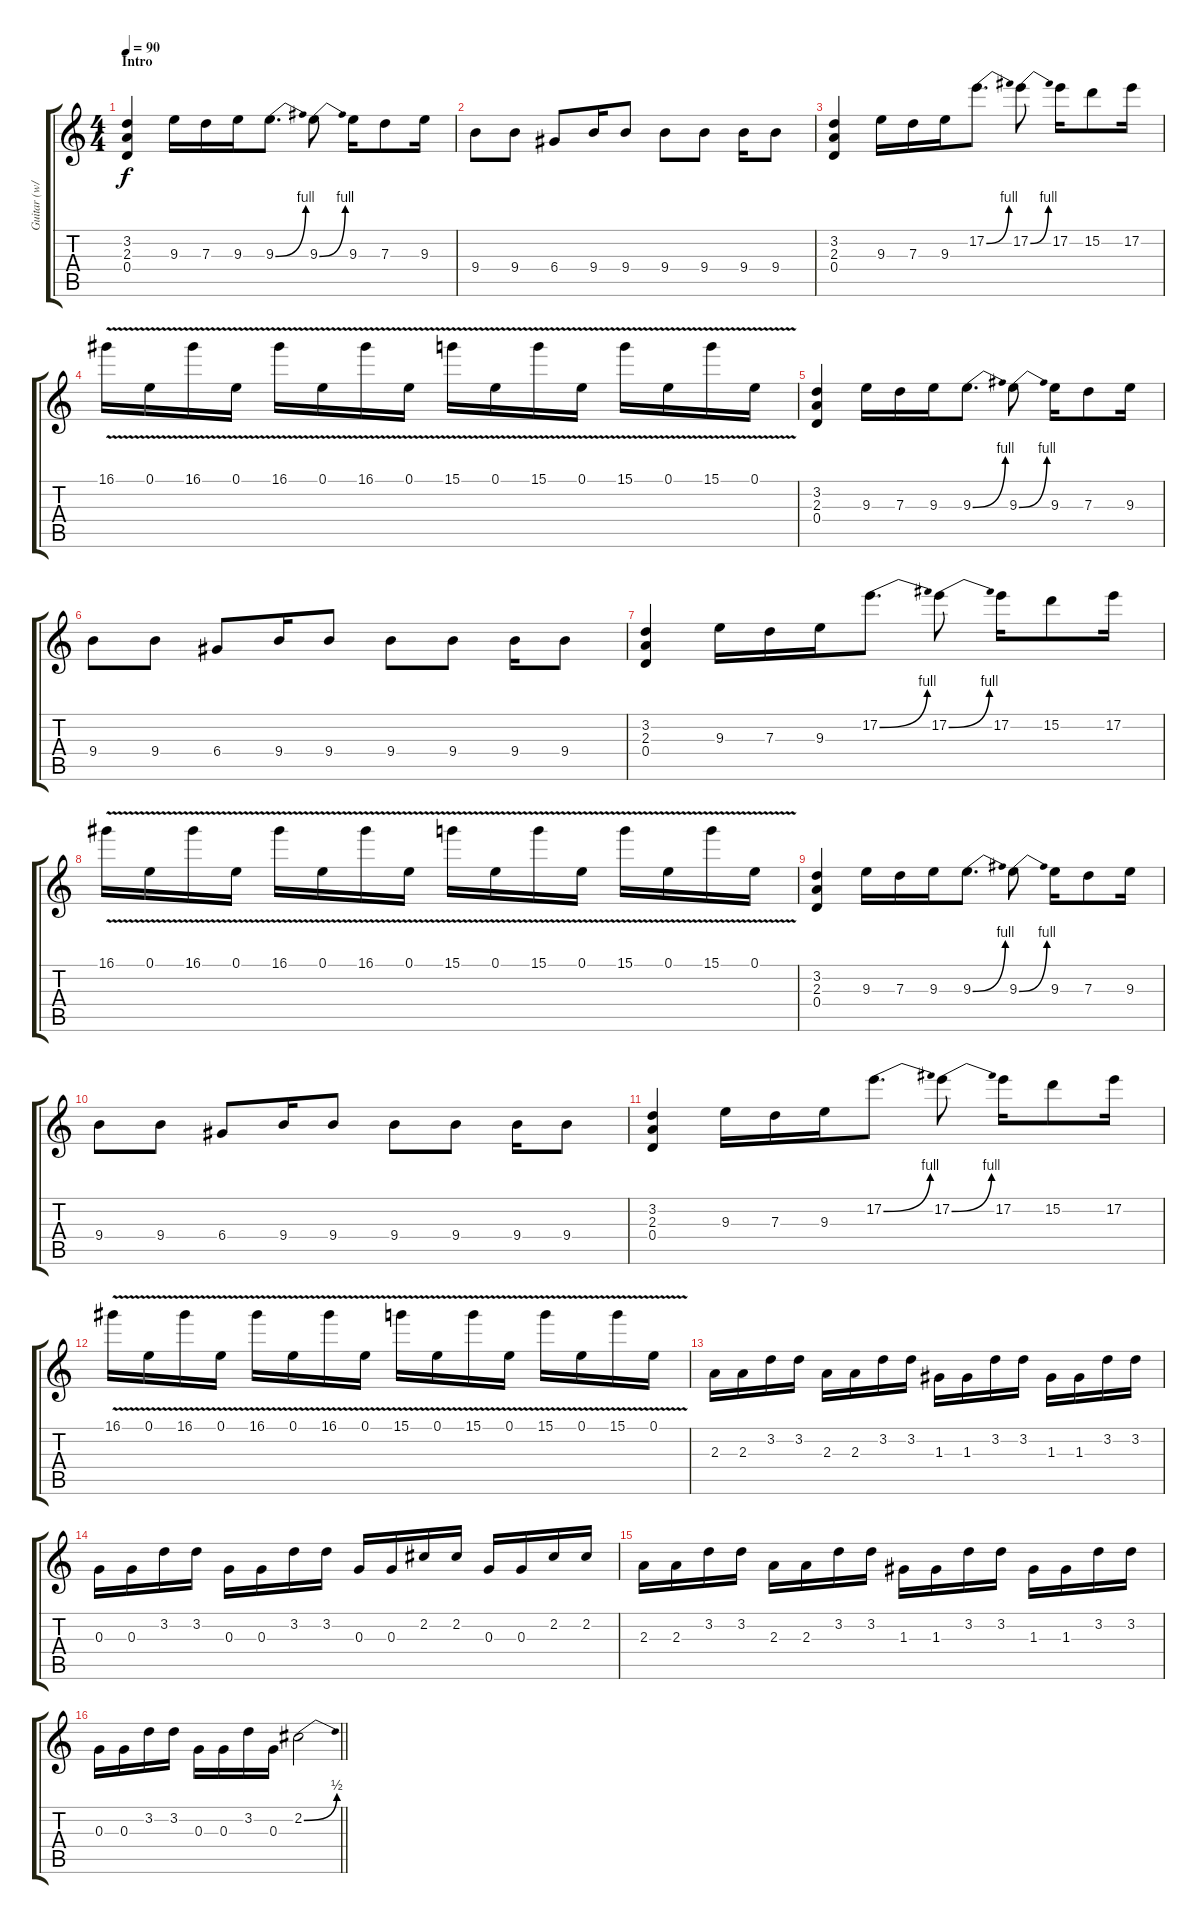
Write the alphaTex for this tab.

\track ("Guitar (w/overdrive)" "Guitar (w/") {instrument overdrivenguitar}
\staff {score tabs}
\tuning (E4 B3 G3 D3 A2 E2) {hide}
\ts (4 4)
\section ("" "Intro")
\tempo 90
\clef g2
\ks c
(3.2 2.3 0.4).4{dy f instrument overdrivenguitar} 9.3.16 7.3.16 9.3.16 9.3{be (bend 0 0 60 4)}.8{d} 9.3{be (bend 0 0 60 4)}.8 9.3.16 7.3.8 9.3.16 |
9.4.8 9.4.8 6.4.8 9.4.16 9.4.8 9.4.8 9.4.8 9.4.16 9.4.8 |
(3.2 2.3 0.4).4 9.3.16 7.3.16 9.3.16 17.2{be (bend 0 0 60 4)}.8{d} 17.2{be (bend 0 0 60 4)}.8 17.2.16 15.2.8 17.2.16 |
16.1{v}.16 0.1{v}.16 16.1{v}.16 0.1{v}.16 16.1{v}.16 0.1{v}.16 16.1{v}.16 0.1{v}.16 15.1{v}.16 0.1{v}.16 15.1{v}.16 0.1{v}.16 15.1{v}.16 0.1{v}.16 15.1{v}.16 0.1{v}.16 |
(3.2 2.3 0.4).4 9.3.16 7.3.16 9.3.16 9.3{be (bend 0 0 60 4)}.8{d} 9.3{be (bend 0 0 60 4)}.8 9.3.16 7.3.8 9.3.16 |
9.4.8 9.4.8 6.4.8 9.4.16 9.4.8 9.4.8 9.4.8 9.4.16 9.4.8 |
(3.2 2.3 0.4).4 9.3.16 7.3.16 9.3.16 17.2{be (bend 0 0 60 4)}.8{d} 17.2{be (bend 0 0 60 4)}.8 17.2.16 15.2.8 17.2.16 |
16.1{v}.16 0.1{v}.16 16.1{v}.16 0.1{v}.16 16.1{v}.16 0.1{v}.16 16.1{v}.16 0.1{v}.16 15.1{v}.16 0.1{v}.16 15.1{v}.16 0.1{v}.16 15.1{v}.16 0.1{v}.16 15.1{v}.16 0.1{v}.16 |
(3.2 2.3 0.4).4 9.3.16 7.3.16 9.3.16 9.3{be (bend 0 0 60 4)}.8{d} 9.3{be (bend 0 0 60 4)}.8 9.3.16 7.3.8 9.3.16 |
9.4.8 9.4.8 6.4.8 9.4.16 9.4.8 9.4.8 9.4.8 9.4.16 9.4.8 |
(3.2 2.3 0.4).4 9.3.16 7.3.16 9.3.16 17.2{be (bend 0 0 60 4)}.8{d} 17.2{be (bend 0 0 60 4)}.8 17.2.16 15.2.8 17.2.16 |
16.1{v}.16 0.1{v}.16 16.1{v}.16 0.1{v}.16 16.1{v}.16 0.1{v}.16 16.1{v}.16 0.1{v}.16 15.1{v}.16 0.1{v}.16 15.1{v}.16 0.1{v}.16 15.1{v}.16 0.1{v}.16 15.1{v}.16 0.1{v}.16 |
2.3.16 2.3.16 3.2.16 3.2.16 2.3.16 2.3.16 3.2.16 3.2.16 1.3.16 1.3.16 3.2.16 3.2.16 1.3.16 1.3.16 3.2.16 3.2.16 |
0.3.16 0.3.16 3.2.16 3.2.16 0.3.16 0.3.16 3.2.16 3.2.16 0.3.16 0.3.16 2.2.16 2.2.16 0.3.16 0.3.16 2.2.16 2.2.16 |
2.3.16 2.3.16 3.2.16 3.2.16 2.3.16 2.3.16 3.2.16 3.2.16 1.3.16 1.3.16 3.2.16 3.2.16 1.3.16 1.3.16 3.2.16 3.2.16 |
\barLineRight lightlight
0.3.16 0.3.16 3.2.16 3.2.16 0.3.16 0.3.16 3.2.16 0.3.16 2.2{be (bend 0 0 60 2)}.2
